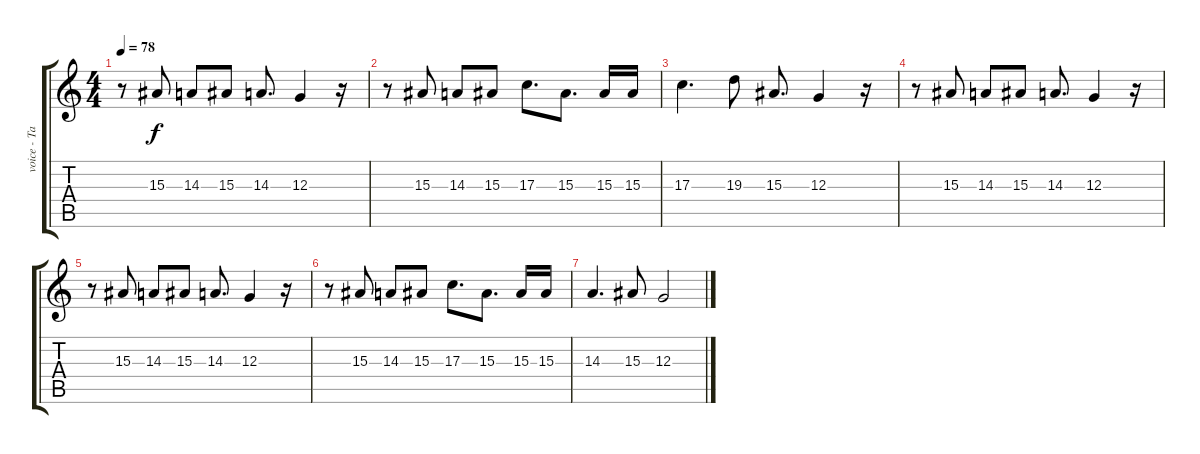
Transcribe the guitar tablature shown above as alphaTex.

\track ("voice - Tahnee Cain" "voice - Ta") {instrument acousticgrandpiano}
\staff {score tabs}
\tuning (E4 B3 G3 D3 A2 E2) {hide}
\ts (4 4)
\tempo 78
\clef g2
\ks c
r.8{dy f} 15.3.8 14.3.8 15.3.8 14.3.8{d} 12.3.4 r.16 |
r.8 15.3.8 14.3.8 15.3.8 17.3.8{d} 15.3.8{d} 15.3.16 15.3.16 |
17.3.4{d} 19.3.8 15.3.8{d} 12.3.4 r.16 |
r.8 15.3.8 14.3.8 15.3.8 14.3.8{d} 12.3.4 r.16 |
r.8 15.3.8 14.3.8 15.3.8 14.3.8{d} 12.3.4 r.16 |
r.8 15.3.8 14.3.8 15.3.8 17.3.8{d} 15.3.8{d} 15.3.16 15.3.16 |
14.3.4{d} 15.3.8 12.3.2
